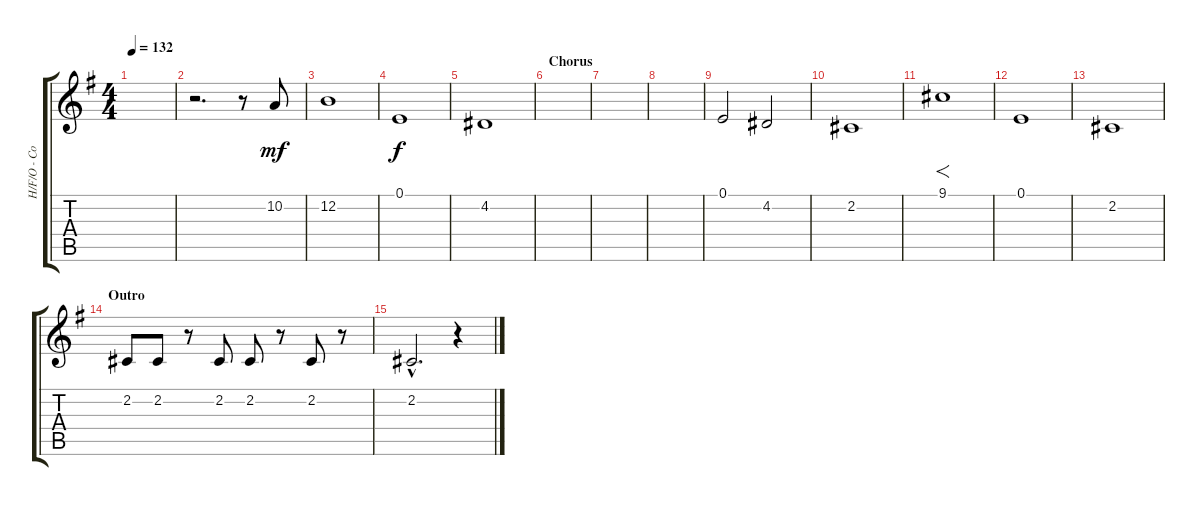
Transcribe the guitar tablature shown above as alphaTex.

\track ("H/F/O - Coen Janssen" "H/F/O - Co") {instrument frenchhorn}
\staff {score tabs}
\tuning (E4 B3 G3 D3 A2 E2) {hide}
\ts (4 4)
\tempo 132
\clef g2
\ks g
|
r.2{d} r.8 10.2.8{dy mf} |
12.2.1 |
0.1.1{dy f} |
4.2.1 |
\section ("" "Chorus")
|
|
|
0.1.2 4.2.2 |
2.2.1 |
9.1.1{f} |
0.1.1 |
2.2.1 |
\section ("" "Outro")
2.2.8 2.2.8 r.8 2.2.8 2.2.8 r.8 2.2.8 r.8 |
2.2{hac}.2{d} r.4
